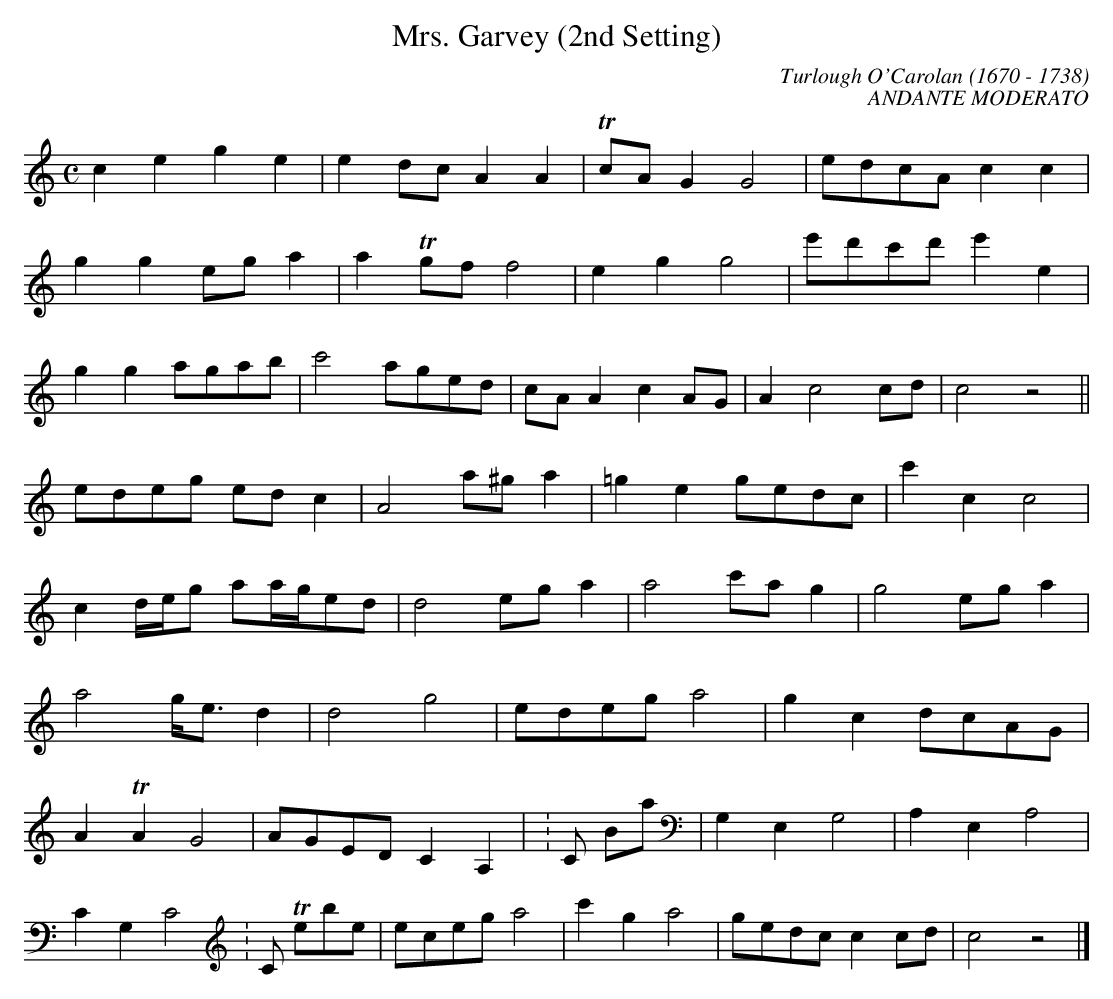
X:1occ
T:Mrs. Garvey (2nd Setting)
C:Turlough O'Carolan (1670 - 1738)
C:ANDANTE MODERATO
M:C
L:1/8
K:C
c2e2g2e2|e2dc A2A2| TcA G2G4|edcA c2c2|
g2g2eg a2|a2 Tgf f4|e2g2g4|e'd'c'd' e'2e2|
g2g2agab|c'4aged|cA A2c2AG|A2c4cd|c4z4||
edeg ed c2|A4a^g a2|=g2e2gedc|c'2c2c4|
c2d/2e/2g aa/2g/2ed|d4eg a2|a4c'a g2|g4eg a2|
a4g/2e3/2 d2|d4g4|edeg a4|g2c2dcAG|
A2 TA2G4|AGED C2A,2|K:C Bass|G,2E,2G,4|A,2E,2A,4|
C2G,2C4K:C Treble|eceg a4|c'2g2a4|gedc c2cd|c4z4|]
